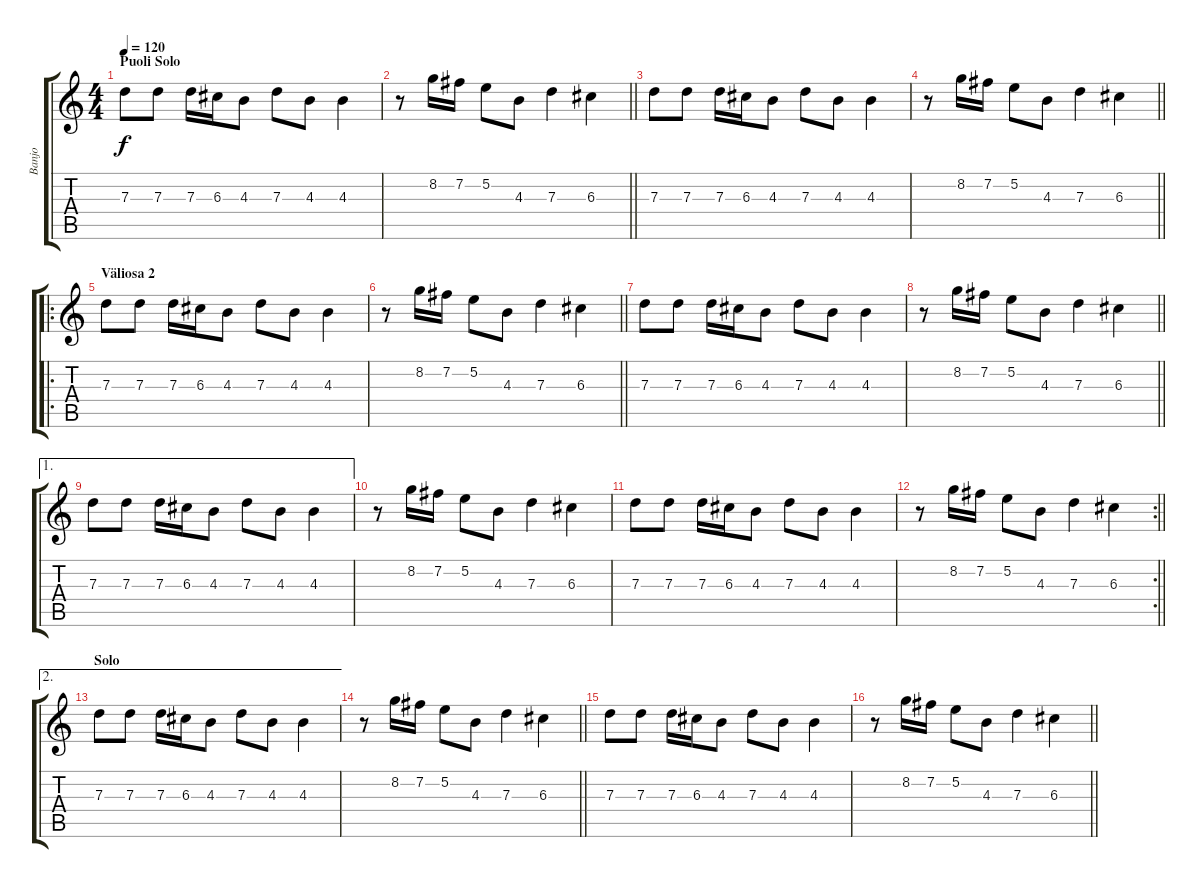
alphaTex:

\track ("Banjo" "Banjo") {instrument banjo}
\staff {score tabs}
\tuning (E4 B3 G3 D3 A2 E2) {hide}
\displaytranspose 12
\ts (4 4)
\section ("" "Puoli Solo")
\tempo 120
\clef g2
\ks c
7.3.8{dy f} 7.3.8 7.3.16 6.3.16 4.3.8 7.3.8 4.3.8 4.3.4 |
\barLineRight lightlight
r.8 8.2.16 7.2.16 5.2.8 4.3.8 7.3.4 6.3.4 |
7.3.8 7.3.8 7.3.16 6.3.16 4.3.8 7.3.8 4.3.8 4.3.4 |
\barLineRight lightlight
r.8 8.2.16 7.2.16 5.2.8 4.3.8 7.3.4 6.3.4 |
\ro
\section ("" "Väliosa 2")
7.3.8 7.3.8 7.3.16 6.3.16 4.3.8 7.3.8 4.3.8 4.3.4 |
\barLineRight lightlight
r.8 8.2.16 7.2.16 5.2.8 4.3.8 7.3.4 6.3.4 |
7.3.8 7.3.8 7.3.16 6.3.16 4.3.8 7.3.8 4.3.8 4.3.4 |
\barLineRight lightlight
r.8 8.2.16 7.2.16 5.2.8 4.3.8 7.3.4 6.3.4 |
\ae 1
7.3.8 7.3.8 7.3.16 6.3.16 4.3.8 7.3.8 4.3.8 4.3.4 |
r.8 8.2.16 7.2.16 5.2.8 4.3.8 7.3.4 6.3.4 |
7.3.8 7.3.8 7.3.16 6.3.16 4.3.8 7.3.8 4.3.8 4.3.4 |
\rc 2
\barLineRight lightlight
r.8 8.2.16 7.2.16 5.2.8 4.3.8 7.3.4 6.3.4 |
\ae 2
\section ("" "Solo")
7.3.8 7.3.8 7.3.16 6.3.16 4.3.8 7.3.8 4.3.8 4.3.4 |
\barLineRight lightlight
r.8 8.2.16 7.2.16 5.2.8 4.3.8 7.3.4 6.3.4 |
7.3.8 7.3.8 7.3.16 6.3.16 4.3.8 7.3.8 4.3.8 4.3.4 |
\barLineRight lightlight
r.8 8.2.16 7.2.16 5.2.8 4.3.8 7.3.4 6.3.4
